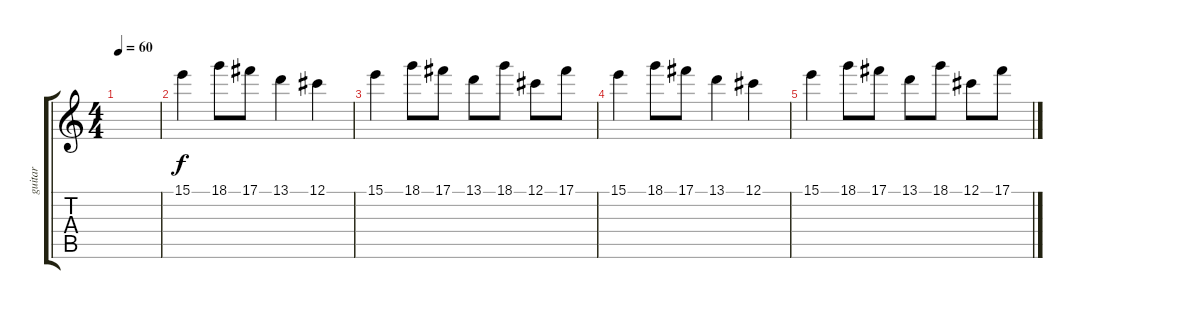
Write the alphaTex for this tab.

\track ("guitar" "guitar") {instrument distortionguitar}
\staff {score tabs}
\tuning (Db4 Ab3 E3 B2 Gb2 Db2) {hide}
\ts (4 4)
\tempo 60
\clef g2
\ks c
|
15.1.4{instrument electricguitarjazz} 18.1.8 17.1.8 13.1.4 12.1.4 |
15.1.4 18.1.8 17.1.8 13.1.8 18.1.8 12.1.8 17.1.8 |
15.1.4 18.1.8 17.1.8 13.1.4 12.1.4 |
15.1.4 18.1.8 17.1.8 13.1.8 18.1.8 12.1.8 17.1.8
